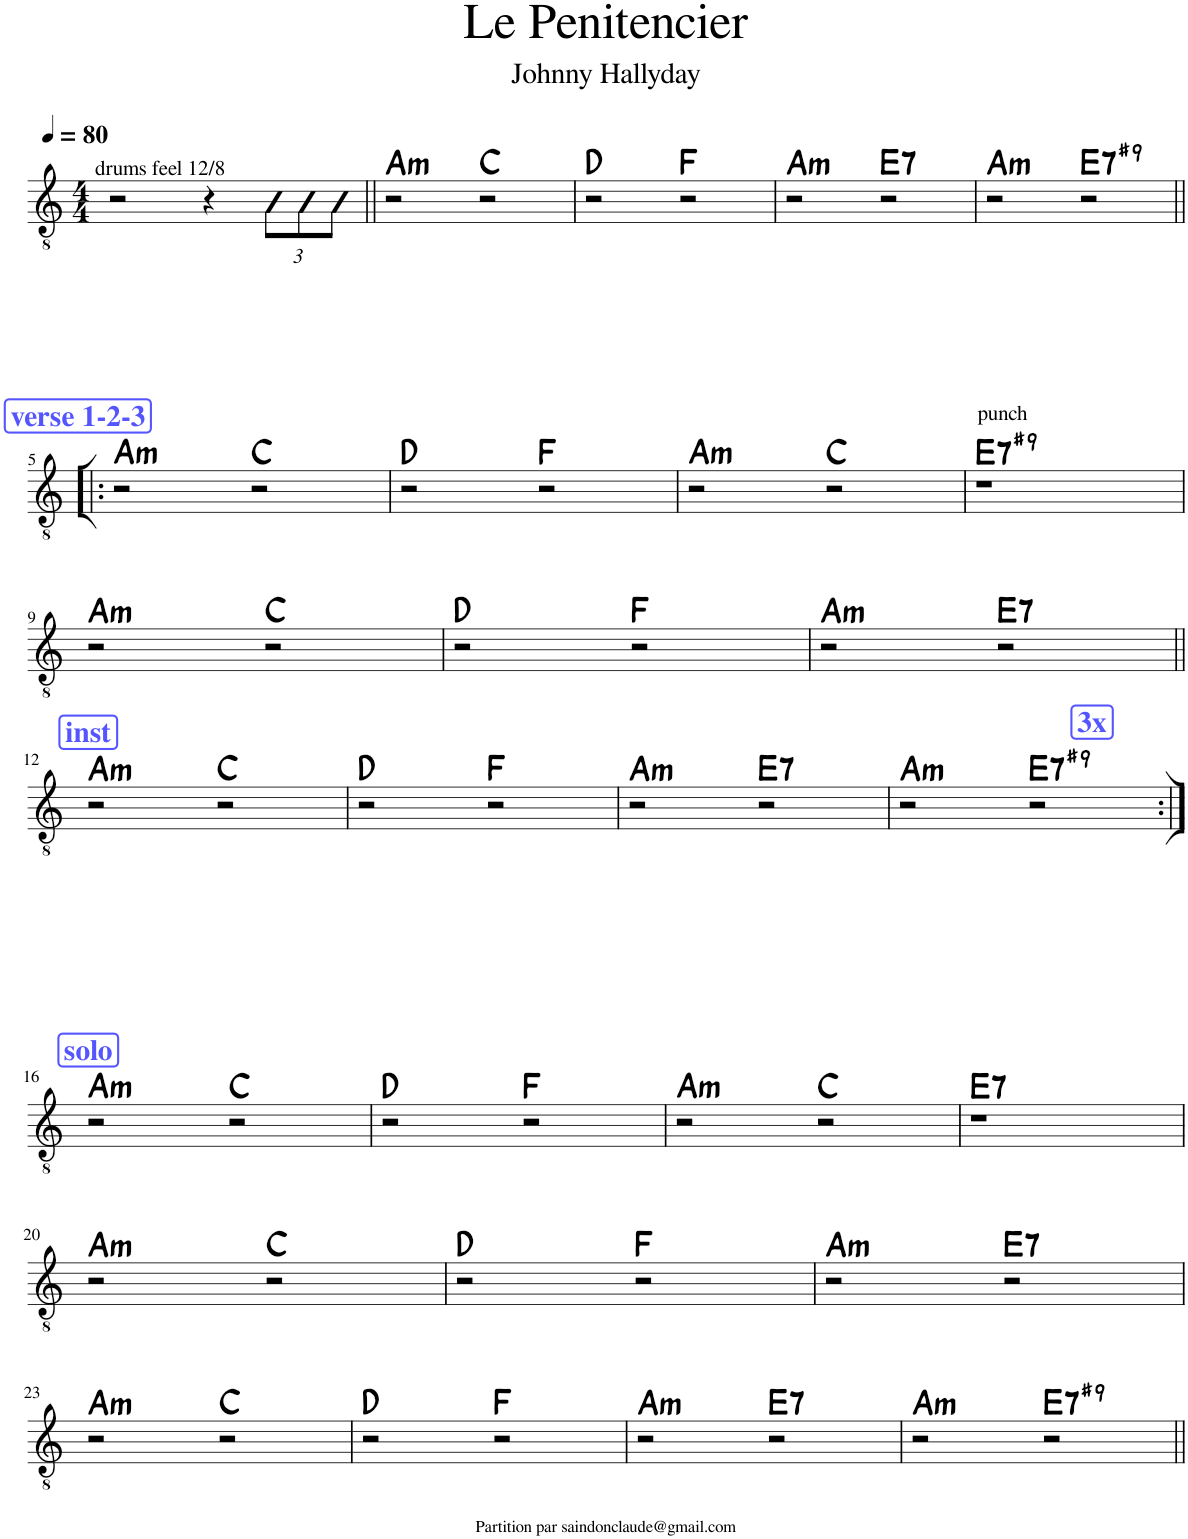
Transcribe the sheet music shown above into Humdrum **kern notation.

**kern	**harte
*part1	*part1
*staff1	*
*I"Classical Guitar	*
*I'Guit.	*
*clefGv2	*
*k[]	*
*M4/4	*
*MM80	*
=	=
!LO:TX:a:t=drums feel 12/8	!
2r	.
4r	.
*Xbrackettup	*
12G\L	.
12G\	.
12G\J	.
=1||	=1||
!	!LO:H:kt=m
2r	A:min
2r	C:maj
=2	=2
2r	D:maj
2r	F:maj
=3	=3
!	!LO:H:kt=m
2r	A:min
!	!LO:H:kt=7
2r	E:7
=4	=4
!	!LO:H:kt=m
2r	A:min
!	!LO:H:kt=7
2r	E:7(#9)
!!LO:LB:g=z
!!LO:REH:place=s1:a:B:cj:color=#5555FF:fs=14:t=verse 1-2-3
=5!|:	=5!|:
!	!LO:H:kt=m
2r	A:min
2r	C:maj
=6	=6
2r	D:maj
2r	F:maj
=7	=7
!	!LO:H:kt=m
2r	A:min
2r	C:maj
=8	=8
!LO:TX:a:t=punch	!LO:H:kt=7
1r	E:7(#9)
!!LO:LB:g=z
=9	=9
!	!LO:H:kt=m
2r	A:min
2r	C:maj
=10	=10
2r	D:maj
2r	F:maj
=11	=11
!	!LO:H:kt=m
2r	A:min
!	!LO:H:kt=7
2r	E:7
!!LO:LB:g=z
!!LO:REH:place=s1:a:B:cj:color=#5555FF:fs=14:t=inst
=12||	=12||
!	!LO:H:kt=m
2r	A:min
2r	C:maj
=13	=13
2r	D:maj
2r	F:maj
=14	=14
!	!LO:H:kt=m
2r	A:min
!	!LO:H:kt=7
2r	E:7
!!LO:REH:place=s1:a:B:cj:color=#5555FF:fs=14:t=3x:qo=2
=15	=15
!	!LO:H:kt=m
2r	A:min
!	!LO:H:kt=7
2r	E:7(#9)
!!LO:LB:g=z
!!LO:REH:place=s1:a:B:cj:color=#5555FF:fs=14:t=solo
=16:|!	=16:|!
!	!LO:H:kt=m
2r	A:min
2r	C:maj
=17	=17
2r	D:maj
2r	F:maj
=18	=18
!	!LO:H:kt=m
2r	A:min
2r	C:maj
=19	=19
!	!LO:H:kt=7
1r	E:7
!!LO:LB:g=z
=20	=20
!	!LO:H:kt=m
2r	A:min
2r	C:maj
=21	=21
2r	D:maj
2r	F:maj
=22	=22
!	!LO:H:kt=m
2r	A:min
!	!LO:H:kt=7
2r	E:7
!!LO:LB:g=z
=23	=23
!	!LO:H:kt=m
2r	A:min
2r	C:maj
=24	=24
2r	D:maj
2r	F:maj
=25	=25
!	!LO:H:kt=m
2r	A:min
!	!LO:H:kt=7
2r	E:7
=26	=26
!	!LO:H:kt=m
2r	A:min
!	!LO:H:kt=7
2r	E:7(#9)
=||	=||
*-	*-
